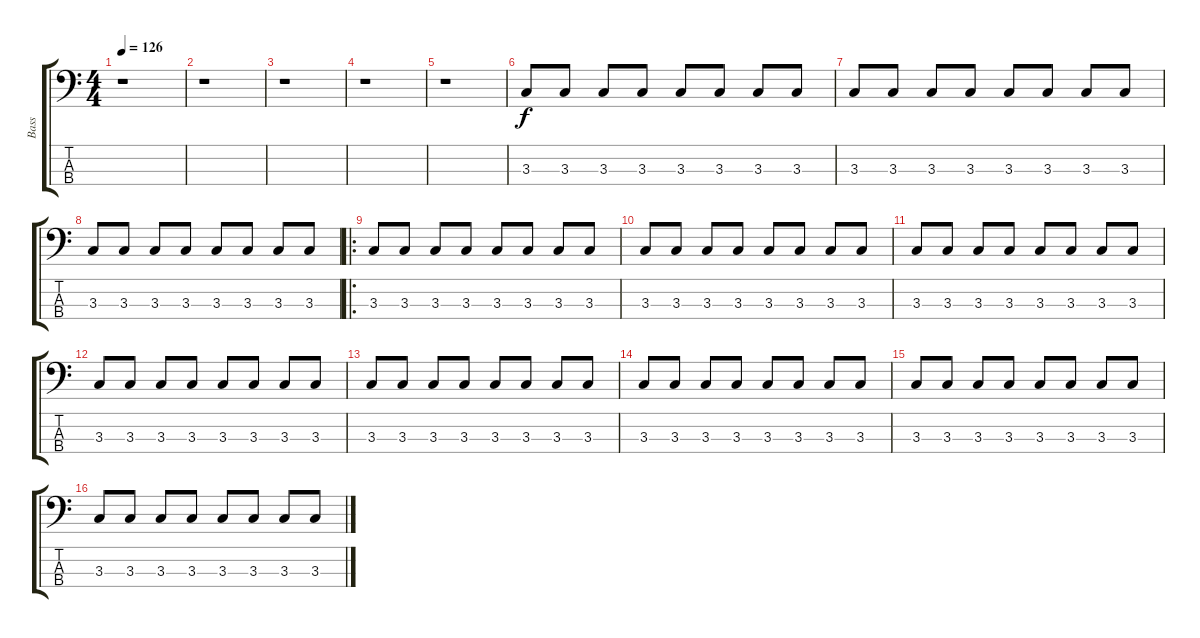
\track ("Bass" "Bass") {instrument electricbassfinger}
\staff {score tabs}
\tuning (G2 D2 A1 E1) {hide}
\ts (4 4)
\tempo 126
\clef f4
\ks c
r.1{dy f instrument electricbassfinger} |
r.1 |
r.1 |
r.1 |
r.1 |
3.3.8 3.3.8 3.3.8 3.3.8 3.3.8 3.3.8 3.3.8 3.3.8 |
3.3.8 3.3.8 3.3.8 3.3.8 3.3.8 3.3.8 3.3.8 3.3.8 |
3.3.8 3.3.8 3.3.8 3.3.8 3.3.8 3.3.8 3.3.8 3.3.8 |
\ro
3.3.8 3.3.8 3.3.8 3.3.8 3.3.8 3.3.8 3.3.8 3.3.8 |
3.3.8 3.3.8 3.3.8 3.3.8 3.3.8 3.3.8 3.3.8 3.3.8 |
3.3.8 3.3.8 3.3.8 3.3.8 3.3.8 3.3.8 3.3.8 3.3.8 |
3.3.8 3.3.8 3.3.8 3.3.8 3.3.8 3.3.8 3.3.8 3.3.8 |
3.3.8 3.3.8 3.3.8 3.3.8 3.3.8 3.3.8 3.3.8 3.3.8 |
3.3.8 3.3.8 3.3.8 3.3.8 3.3.8 3.3.8 3.3.8 3.3.8 |
3.3.8 3.3.8 3.3.8 3.3.8 3.3.8 3.3.8 3.3.8 3.3.8 |
3.3.8 3.3.8 3.3.8 3.3.8 3.3.8 3.3.8 3.3.8 3.3.8
